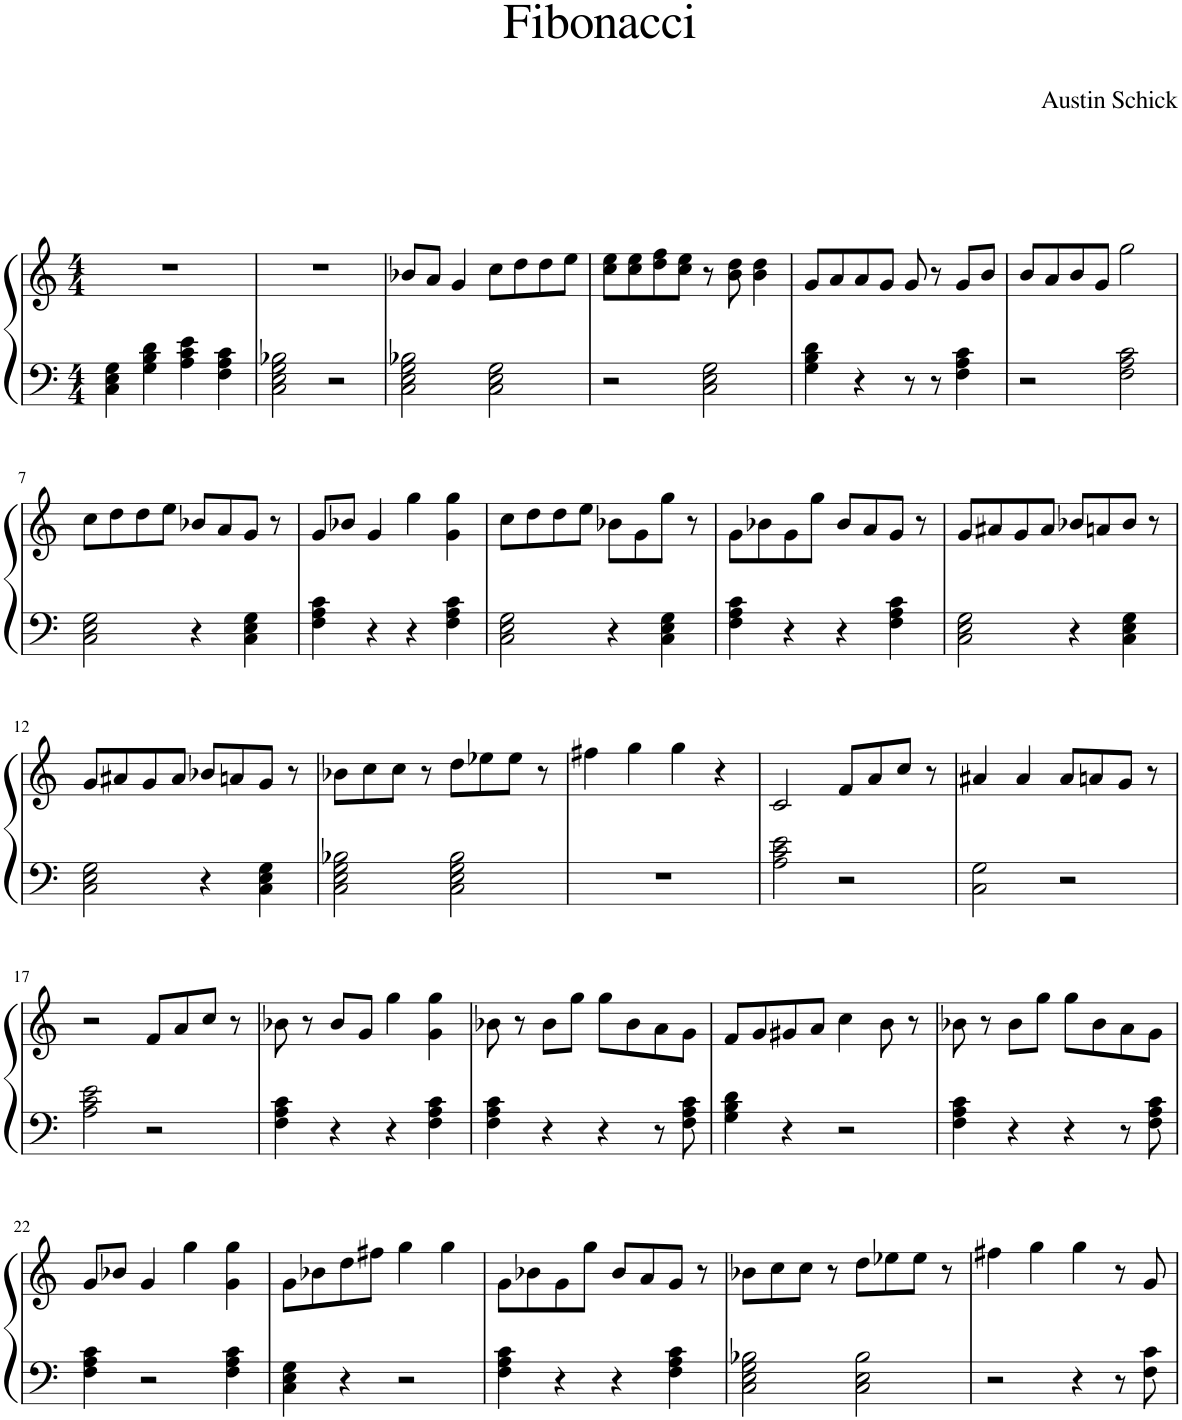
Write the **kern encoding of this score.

**kern	**kern
*part1	*part1
*staff2	*staff1
*I"Piano	*
*I'Pno.	*
*clefF4	*clefG2
*k[]	*k[]
*M4/4	*M4/4
=1	=1
4C\ 4E\ 4G\	1r
4G\ 4B\ 4d\	.
4A\ 4c\ 4e\	.
4F\ 4A\ 4c\	.
=2	=2
2C\ 2E\ 2G\ 2B-X\	1r
2r	.
=3	=3
2C\ 2E\ 2G\ 2B-X\	8b-X/L
.	8a/J
.	4g/
2C\ 2E\ 2G\	8cc\L
.	8dd\
.	8dd\
.	8ee\J
=4	=4
2r	8cc\ 8ee\L
.	8cc\ 8ee\
.	8dd\ 8ff\
.	8cc\ 8ee\J
2C\ 2E\ 2G\	8r
.	8b\ 8dd\
.	4b\ 4dd\
=5	=5
4G\ 4B\ 4d\	8g/L
.	8a/
4r	8a/
.	8g/J
8r	8g/
8r	8r
4F\ 4A\ 4c\	8g/L
.	8b/J
=6	=6
2r	8b/L
.	8a/
.	8b/
.	8g/J
2F\ 2A\ 2c\	2gg\
!!LO:LB:g=z
=7	=7
2C\ 2E\ 2G\	8cc\L
.	8dd\
.	8dd\
.	8ee\J
4r	8b-X/L
.	8a/
4C\ 4E\ 4G\	8g/J
.	8r
=8	=8
4F\ 4A\ 4c\	8g/L
.	8b-X/J
4r	4g/
4r	4gg\
4F\ 4A\ 4c\	4g\ 4gg\
=9	=9
2C\ 2E\ 2G\	8cc\L
.	8dd\
.	8dd\
.	8ee\J
4r	8b-X\L
.	8g\
4C\ 4E\ 4G\	8gg\J
.	8r
=10	=10
4F\ 4A\ 4c\	8g\L
.	8b-X\
4r	8g\
.	8gg\J
4r	8b-/L
.	8a/
4F\ 4A\ 4c\	8g/J
.	8r
=11	=11
2C\ 2E\ 2G\	8g/L
.	8a#X/
.	8g/
.	8a#/J
4r	8b-X/L
.	8an/
4C\ 4E\ 4G\	8b-/J
.	8r
!!LO:LB:g=z
=12	=12
2C\ 2E\ 2G\	8g/L
.	8a#X/
.	8g/
.	8a#/J
4r	8b-X/L
.	8an/
4C\ 4E\ 4G\	8g/J
.	8r
=13	=13
2C\ 2E\ 2G\ 2B-X\	8b-X\L
.	8cc\
.	8cc\J
.	8r
2C\ 2E\ 2G\ 2B-\	8dd\L
.	8ee-X\
.	8ee-\J
.	8r
=14	=14
1r	4ff#X\
.	4gg\
.	4gg\
.	4r
=15	=15
2A\ 2c\ 2e\	2c/
2r	8f/L
.	8a/
.	8cc/J
.	8r
=16	=16
2C\ 2G\	4a#X/
.	4a#/
2r	8a#/L
.	8an/
.	8g/J
.	8r
!!LO:LB:g=z
=17	=17
2A\ 2c\ 2e\	2r
2r	8f/L
.	8a/
.	8cc/J
.	8r
=18	=18
4F\ 4A\ 4c\	8b-X\
.	8r
4r	8b-/L
.	8g/J
4r	4gg\
4F\ 4A\ 4c\	4g\ 4gg\
=19	=19
4F\ 4A\ 4c\	8b-X\
.	8r
4r	8b-\L
.	8gg\J
4r	8gg\L
.	8b-\
8r	8a\
8F\ 8A\ 8c\	8g\J
=20	=20
4G\ 4B\ 4d\	8f/L
.	8g/
4r	8g#X/
.	8a/J
2r	4cc\
.	8b\
.	8r
=21	=21
4F\ 4A\ 4c\	8b-X\
.	8r
4r	8b-\L
.	8gg\J
4r	8gg\L
.	8b-\
8r	8a\
8F\ 8A\ 8c\	8g\J
!!LO:LB:g=z
=22	=22
4F\ 4A\ 4c\	8g/L
.	8b-X/J
2r	4g/
.	4gg\
4F\ 4A\ 4c\	4g\ 4gg\
=23	=23
4C\ 4E\ 4G\	8g\L
.	8b-X\
4r	8dd\
.	8ff#X\J
2r	4gg\
.	4gg\
=24	=24
4F\ 4A\ 4c\	8g\L
.	8b-X\
4r	8g\
.	8gg\J
4r	8b-/L
.	8a/
4F\ 4A\ 4c\	8g/J
.	8r
=25	=25
2C\ 2E\ 2G\ 2B-X\	8b-X\L
.	8cc\
.	8cc\J
.	8r
2C\ 2E\ 2B-\	8dd\L
.	8ee-X\
.	8ee-\J
.	8r
=26	=26
2r	4ff#X\
.	4gg\
4r	4gg\
8r	8r
8F\ 8c\	8g/
=	=
*-	*-
